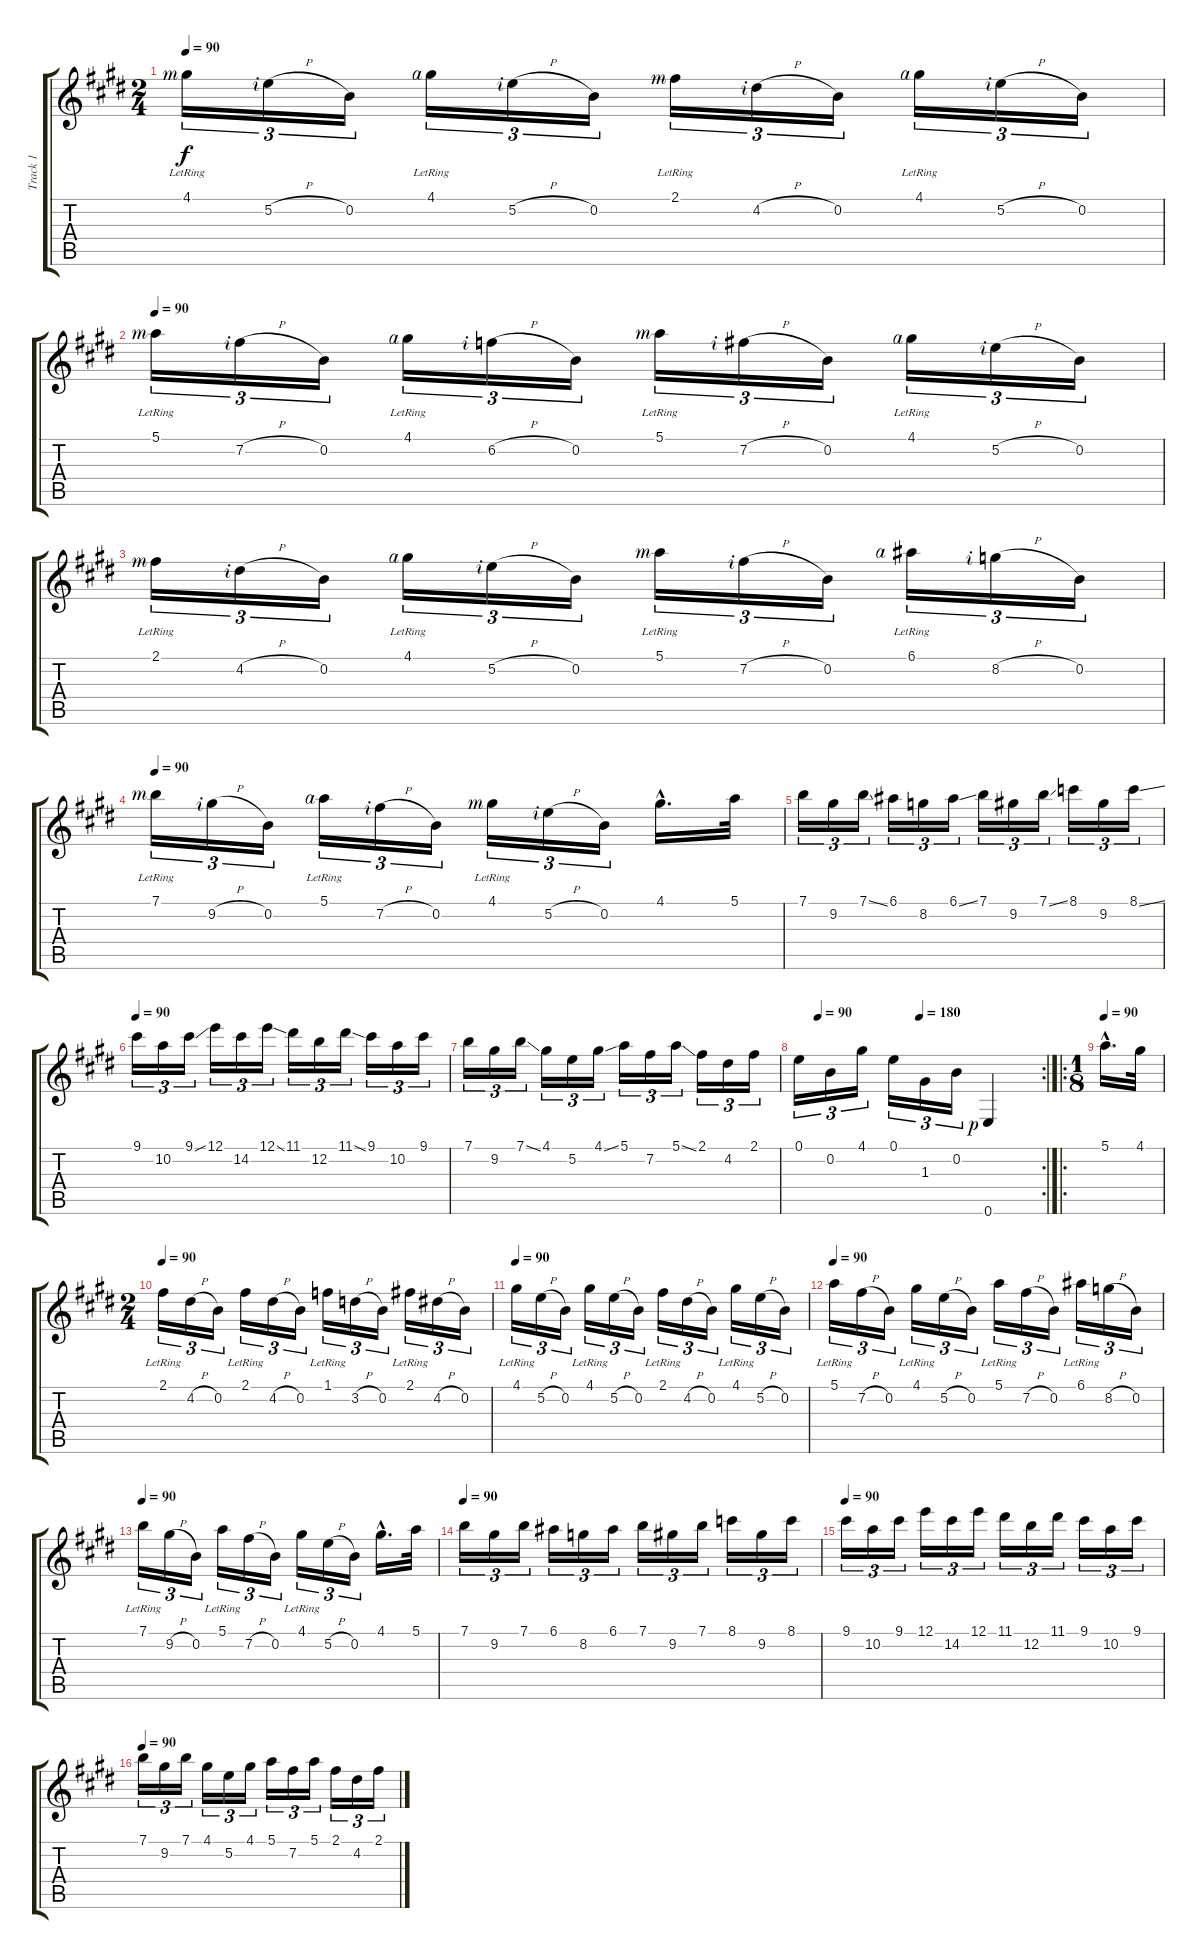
\track ("Track 1" "Track 1") {instrument acousticguitarnylon}
\staff {score tabs}
\tuning (E4 B3 G3 D3 A2 E2) {hide}
\ts (2 4)
\tempo 90
\clef g2
\ks e
4.1{lr rf 3}.16{tu (3 2) dy f} 5.2{h rf 2}.16{tu (3 2)} 0.2.16{tu (3 2)} 4.1{lr rf 4}.16{tu (3 2)} 5.2{h rf 2}.16{tu (3 2)} 0.2.16{tu (3 2)} 2.1{lr rf 3}.16{tu (3 2)} 4.2{h rf 2}.16{tu (3 2)} 0.2.16{tu (3 2)} 4.1{lr rf 4}.16{tu (3 2)} 5.2{h rf 2}.16{tu (3 2)} 0.2.16{tu (3 2)} |
\tempo 90
5.1{lr rf 3}.16{tu (3 2)} 7.2{h rf 2}.16{tu (3 2)} 0.2.16{tu (3 2)} 4.1{lr rf 4}.16{tu (3 2)} 6.2{h rf 2}.16{tu (3 2)} 0.2.16{tu (3 2)} 5.1{lr rf 3}.16{tu (3 2)} 7.2{h rf 2}.16{tu (3 2)} 0.2.16{tu (3 2)} 4.1{lr rf 4}.16{tu (3 2)} 5.2{h rf 2}.16{tu (3 2)} 0.2.16{tu (3 2)} |
2.1{lr rf 3}.16{tu (3 2)} 4.2{h rf 2}.16{tu (3 2)} 0.2.16{tu (3 2)} 4.1{lr rf 4}.16{tu (3 2)} 5.2{h rf 2}.16{tu (3 2)} 0.2.16{tu (3 2)} 5.1{lr rf 3}.16{tu (3 2)} 7.2{h rf 2}.16{tu (3 2)} 0.2.16{tu (3 2)} 6.1{lr rf 4}.16{tu (3 2)} 8.2{h rf 2}.16{tu (3 2)} 0.2.16{tu (3 2)} |
\tempo 90
7.1{lr rf 3}.16{tu (3 2)} 9.2{h rf 2}.16{tu (3 2)} 0.2.16{tu (3 2)} 5.1{lr rf 4}.16{tu (3 2)} 7.2{h rf 2}.16{tu (3 2)} 0.2.16{tu (3 2)} 4.1{lr rf 3}.16{tu (3 2)} 5.2{h rf 2}.16{tu (3 2)} 0.2.16{tu (3 2)} 4.1{hac}.16{d} 5.1.32 |
7.1.16{tu (3 2)} 9.2.16{tu (3 2)} 7.1{ss}.16{tu (3 2)} 6.1.16{tu (3 2)} 8.2.16{tu (3 2)} 6.1{ss}.16{tu (3 2)} 7.1.16{tu (3 2)} 9.2.16{tu (3 2)} 7.1{ss}.16{tu (3 2)} 8.1.16{tu (3 2)} 9.2.16{tu (3 2)} 8.1{ss}.16{tu (3 2)} |
\tempo 90
9.1.16{tu (3 2)} 10.2.16{tu (3 2)} 9.1{ss}.16{tu (3 2)} 12.1.16{tu (3 2)} 14.2.16{tu (3 2)} 12.1{ss}.16{tu (3 2)} 11.1.16{tu (3 2)} 12.2.16{tu (3 2)} 11.1{ss}.16{tu (3 2)} 9.1.16{tu (3 2)} 10.2.16{tu (3 2)} 9.1.16{tu (3 2)} |
7.1.16{tu (3 2)} 9.2.16{tu (3 2)} 7.1{ss}.16{tu (3 2)} 4.1.16{tu (3 2)} 5.2.16{tu (3 2)} 4.1{ss}.16{tu (3 2)} 5.1.16{tu (3 2)} 7.2.16{tu (3 2)} 5.1{ss}.16{tu (3 2)} 2.1.16{tu (3 2)} 4.2.16{tu (3 2)} 2.1.16{tu (3 2)} |
\rc 2
\tempo (90 0.08333333333333333)
\tempo (180 0.5)
0.1.16{tu (3 2)} 0.2.16{tu (3 2)} 4.1.16{tu (3 2)} 0.1.16{tu (3 2)} 1.3.16{tu (3 2)} 0.2.16{tu (3 2)} 0.6{rf 1}.4 |
\ro
\ts (1 8)
\tempo 90
5.1{hac}.16{d} 4.1.32 |
\ts (2 4)
\tempo 90
2.1{lr}.16{tu (3 2)} 4.2{h}.16{tu (3 2)} 0.2.16{tu (3 2)} 2.1{lr}.16{tu (3 2)} 4.2{h}.16{tu (3 2)} 0.2.16{tu (3 2)} 1.1{lr}.16{tu (3 2)} 3.2{h}.16{tu (3 2)} 0.2.16{tu (3 2)} 2.1{lr}.16{tu (3 2)} 4.2{h}.16{tu (3 2)} 0.2.16{tu (3 2)} |
\tempo 90
4.1{lr}.16{tu (3 2)} 5.2{h}.16{tu (3 2)} 0.2.16{tu (3 2)} 4.1{lr}.16{tu (3 2)} 5.2{h}.16{tu (3 2)} 0.2.16{tu (3 2)} 2.1{lr}.16{tu (3 2)} 4.2{h}.16{tu (3 2)} 0.2.16{tu (3 2)} 4.1{lr}.16{tu (3 2)} 5.2{h}.16{tu (3 2)} 0.2.16{tu (3 2)} |
\tempo 90
5.1{lr}.16{tu (3 2)} 7.2{h}.16{tu (3 2)} 0.2.16{tu (3 2)} 4.1{lr}.16{tu (3 2)} 5.2{h}.16{tu (3 2)} 0.2.16{tu (3 2)} 5.1{lr}.16{tu (3 2)} 7.2{h}.16{tu (3 2)} 0.2.16{tu (3 2)} 6.1{lr}.16{tu (3 2)} 8.2{h}.16{tu (3 2)} 0.2.16{tu (3 2)} |
\tempo 90
7.1{lr}.16{tu (3 2)} 9.2{h}.16{tu (3 2)} 0.2.16{tu (3 2)} 5.1{lr}.16{tu (3 2)} 7.2{h}.16{tu (3 2)} 0.2.16{tu (3 2)} 4.1{lr}.16{tu (3 2)} 5.2{h}.16{tu (3 2)} 0.2.16{tu (3 2)} 4.1{hac}.16{d} 5.1.32 |
\tempo 90
7.1.16{tu (3 2)} 9.2.16{tu (3 2)} 7.1.16{tu (3 2)} 6.1.16{tu (3 2)} 8.2.16{tu (3 2)} 6.1.16{tu (3 2)} 7.1.16{tu (3 2)} 9.2.16{tu (3 2)} 7.1.16{tu (3 2)} 8.1.16{tu (3 2)} 9.2.16{tu (3 2)} 8.1.16{tu (3 2)} |
\tempo 90
9.1.16{tu (3 2)} 10.2.16{tu (3 2)} 9.1.16{tu (3 2)} 12.1.16{tu (3 2)} 14.2.16{tu (3 2)} 12.1.16{tu (3 2)} 11.1.16{tu (3 2)} 12.2.16{tu (3 2)} 11.1.16{tu (3 2)} 9.1.16{tu (3 2)} 10.2.16{tu (3 2)} 9.1.16{tu (3 2)} |
\tempo 90
7.1.16{tu (3 2)} 9.2.16{tu (3 2)} 7.1.16{tu (3 2)} 4.1.16{tu (3 2)} 5.2.16{tu (3 2)} 4.1.16{tu (3 2)} 5.1.16{tu (3 2)} 7.2.16{tu (3 2)} 5.1.16{tu (3 2)} 2.1.16{tu (3 2)} 4.2.16{tu (3 2)} 2.1.16{tu (3 2)}
